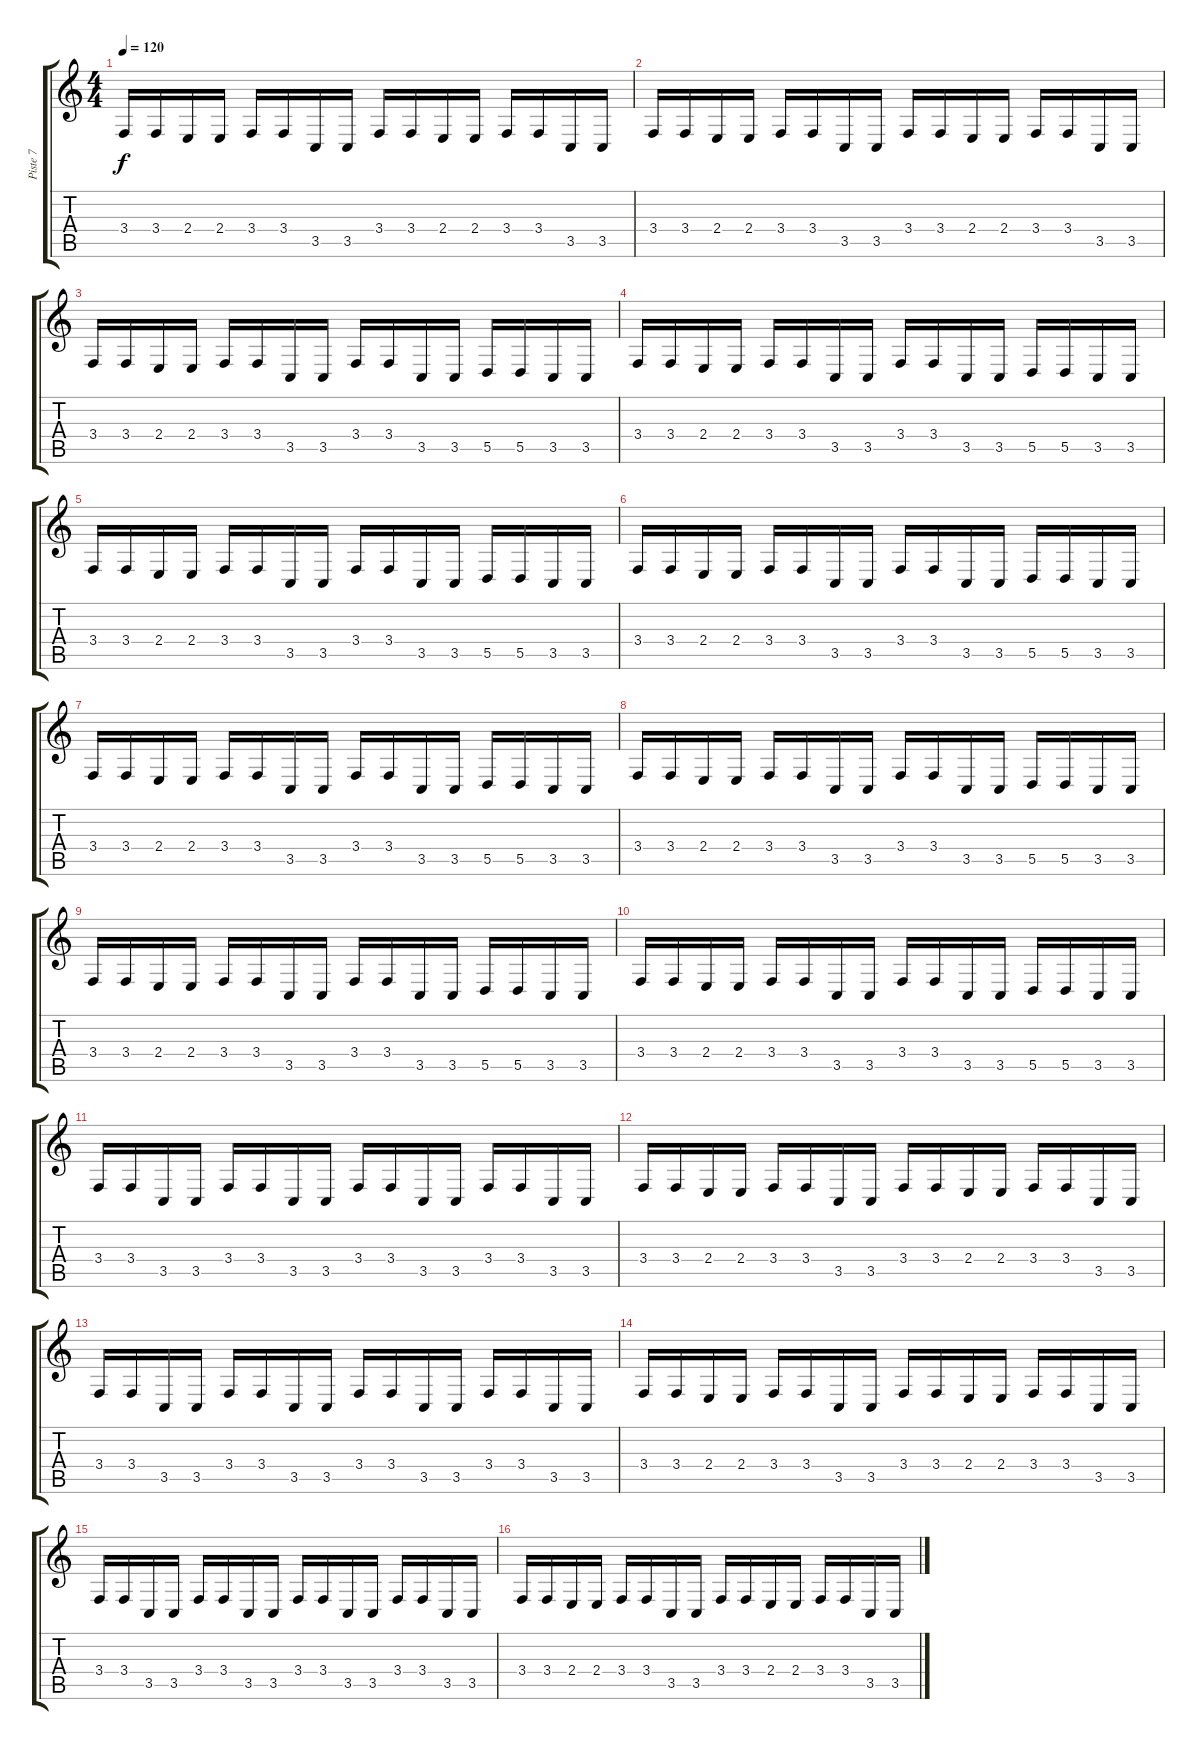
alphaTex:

\track ("Piste 7" "Piste 7") {instrument lead4chiff}
\staff {score tabs}
\tuning (E4 B3 G3 D3 A2 E2) {hide}
\ts (4 4)
\tempo 120
\clef g2
\ks c
3.4.16{dy f} 3.4.16 2.4.16 2.4.16 3.4.16 3.4.16 3.5.16 3.5.16 3.4.16 3.4.16 2.4.16 2.4.16 3.4.16 3.4.16 3.5.16 3.5.16 |
3.4.16 3.4.16 2.4.16 2.4.16 3.4.16 3.4.16 3.5.16 3.5.16 3.4.16 3.4.16 2.4.16 2.4.16 3.4.16 3.4.16 3.5.16 3.5.16 |
3.4.16 3.4.16 2.4.16 2.4.16 3.4.16 3.4.16 3.5.16 3.5.16 3.4.16 3.4.16 3.5.16 3.5.16 5.5.16 5.5.16 3.5.16 3.5.16 |
3.4.16 3.4.16 2.4.16 2.4.16 3.4.16 3.4.16 3.5.16 3.5.16 3.4.16 3.4.16 3.5.16 3.5.16 5.5.16 5.5.16 3.5.16 3.5.16 |
3.4.16 3.4.16 2.4.16 2.4.16 3.4.16 3.4.16 3.5.16 3.5.16 3.4.16 3.4.16 3.5.16 3.5.16 5.5.16 5.5.16 3.5.16 3.5.16 |
3.4.16 3.4.16 2.4.16 2.4.16 3.4.16 3.4.16 3.5.16 3.5.16 3.4.16 3.4.16 3.5.16 3.5.16 5.5.16 5.5.16 3.5.16 3.5.16 |
3.4.16 3.4.16 2.4.16 2.4.16 3.4.16 3.4.16 3.5.16 3.5.16 3.4.16 3.4.16 3.5.16 3.5.16 5.5.16 5.5.16 3.5.16 3.5.16 |
3.4.16 3.4.16 2.4.16 2.4.16 3.4.16 3.4.16 3.5.16 3.5.16 3.4.16 3.4.16 3.5.16 3.5.16 5.5.16 5.5.16 3.5.16 3.5.16 |
3.4.16 3.4.16 2.4.16 2.4.16 3.4.16 3.4.16 3.5.16 3.5.16 3.4.16 3.4.16 3.5.16 3.5.16 5.5.16 5.5.16 3.5.16 3.5.16 |
3.4.16 3.4.16 2.4.16 2.4.16 3.4.16 3.4.16 3.5.16 3.5.16 3.4.16 3.4.16 3.5.16 3.5.16 5.5.16 5.5.16 3.5.16 3.5.16 |
3.4.16 3.4.16 3.5.16 3.5.16 3.4.16 3.4.16 3.5.16 3.5.16 3.4.16 3.4.16 3.5.16 3.5.16 3.4.16 3.4.16 3.5.16 3.5.16 |
3.4.16 3.4.16 2.4.16 2.4.16 3.4.16 3.4.16 3.5.16 3.5.16 3.4.16 3.4.16 2.4.16 2.4.16 3.4.16 3.4.16 3.5.16 3.5.16 |
3.4.16 3.4.16 3.5.16 3.5.16 3.4.16 3.4.16 3.5.16 3.5.16 3.4.16 3.4.16 3.5.16 3.5.16 3.4.16 3.4.16 3.5.16 3.5.16 |
3.4.16 3.4.16 2.4.16 2.4.16 3.4.16 3.4.16 3.5.16 3.5.16 3.4.16 3.4.16 2.4.16 2.4.16 3.4.16 3.4.16 3.5.16 3.5.16 |
3.4.16 3.4.16 3.5.16 3.5.16 3.4.16 3.4.16 3.5.16 3.5.16 3.4.16 3.4.16 3.5.16 3.5.16 3.4.16 3.4.16 3.5.16 3.5.16 |
3.4.16 3.4.16 2.4.16 2.4.16 3.4.16 3.4.16 3.5.16 3.5.16 3.4.16 3.4.16 2.4.16 2.4.16 3.4.16 3.4.16 3.5.16 3.5.16
